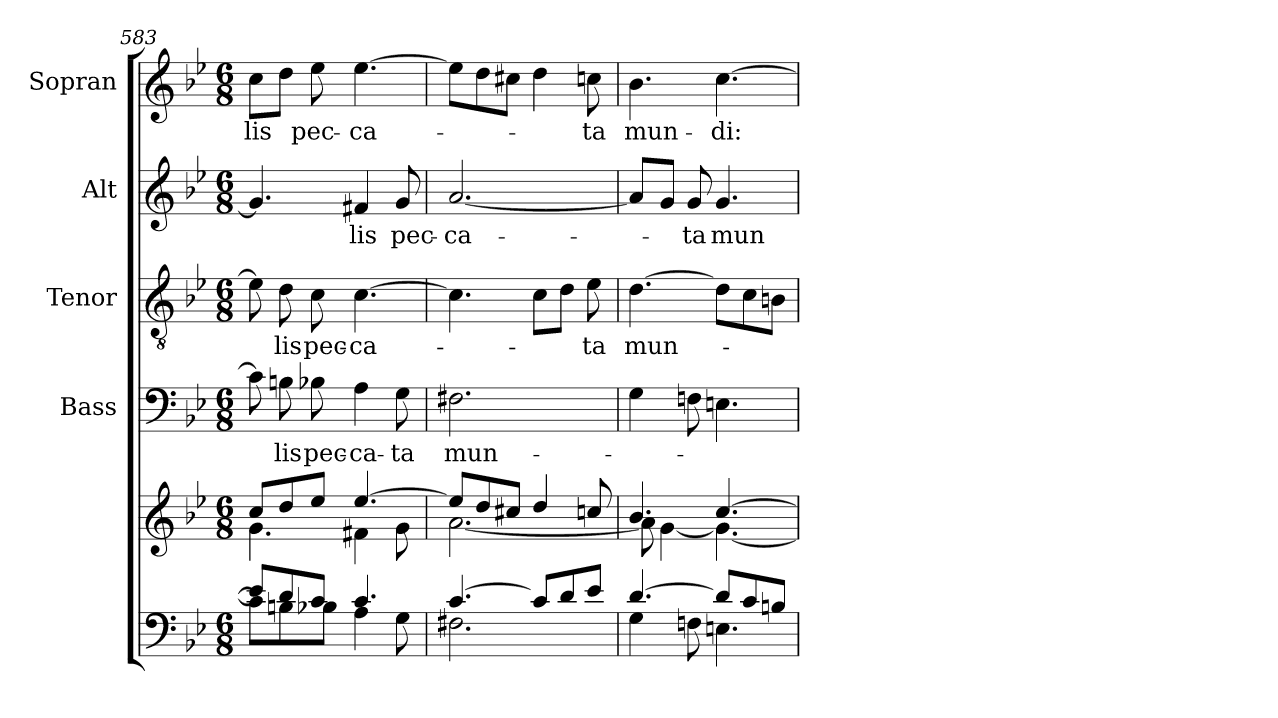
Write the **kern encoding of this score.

**kern	**kern	**kern	**text	**kern	**text	**kern	**text	**kern	**text
*part5	*part5	*part4	*part4	*part3	*part3	*part2	*part2	*part1	*part1
*staff6	*staff5	*staff4	*staff4	*staff3	*staff3	*staff2	*staff2	*staff1	*staff1
*	*	*I"Bass	*	*I"Tenor	*	*I"Alt	*	*I"Sopran	*
*	*	*I'B.	*	*I'T.	*	*I'A.	*	*I'S.	*
*clefF4	*clefG2	*clefF4	*	*clefGv2	*	*clefG2	*	*clefG2	*
*k[b-e-]	*k[b-e-]	*k[b-e-]	*	*k[b-e-]	*	*k[b-e-]	*	*k[b-e-]	*
*B-:	*B-:	*B-:	*	*B-:	*	*B-:	*	*B-:	*
*M6/8	*M6/8	*M6/8	*	*M6/8	*	*M6/8	*	*M6/8	*
=583	=583	=583	=583	=583	=583	=583	=583	=583	=583
*^	*^	*	*	*	*	*	*	*	*
!	!	!	!	!	!	!	!	!	!	!	!LO:LY:b
8e-/L]	8c\L]	8cc/L	4.g\	8c\]	.	8e-\]	.	4.g/]	.	8cc\L	-lis
!	!	!	!	!	!LO:LY:b	!	!LO:LY:b	!	!	!	!
8d/	8Bn\	8dd/	.	8Bn\	-lis	8d\	-lis	.	.	8dd\J	.
!	!	!	!	!	!LO:LY:b	!	!LO:LY:b	!	!	!	!LO:LY:b
8c/J	8B-X\J	8ee-/J	.	8B-X\	pec-	8c\	pec-	.	.	8ee-\	pec-
!	!	!	!	!	!LO:LY:b	!	!LO:LY:b	!	!LO:LY:b	!	!LO:LY:b
4.c/	4A\	[>4.ee-/	4f#X\	4A\	-ca-	[4.c\	-ca-	4f#X/	-lis	[4.ee-\	-ca-
!	!	!	!	!	!LO:LY:b	!	!	!	!LO:LY:b	!	!
.	8G\	.	8g\	8G\	-ta	.	.	8g/	pec-	.	.
=584	=584	=584	=584	=584	=584	=584	=584	=584	=584	=584	=584
!	!	!	!	!	!LO:LY:b	!	!	!	!LO:LY:b	!	!
[>4.c/	2.F#X\	8ee-/L]	[<2.a\	2.F#X\	mun-	4.c\]	.	[2.a/	-ca-	8ee-\L]	.
.	.	8dd/	.	.	.	.	.	.	.	8dd\	.
.	.	8cc#X/J	.	.	.	.	.	.	.	8cc#X\J	.
8c/L]	.	4dd/	.	.	.	8c\L	.	.	.	4dd\	.
8d/	.	.	.	.	.	8d\J	.	.	.	.	.
!	!	!	!	!	!	!	!LO:LY:b	!	!	!	!LO:LY:b
8e-/J	.	8ccn/	.	.	.	8e-\	-ta	.	.	8ccn\	-ta
=585	=585	=585	=585	=585	=585	=585	=585	=585	=585	=585	=585
!	!	!	!	!	!	!	!LO:LY:b	!	!	!	!LO:LY:b
[>4.d/	4G\	4.b-/	8a\]	4G\	.	[4.d\	mun-	8a/L]	.	4.b-\	mun-
.	.	.	[<4g\	.	.	.	.	8g/J	.	.	.
!	!	!	!	!	!	!	!	!	!LO:LY:b	!	!
.	8Fn\	.	.	8Fn\	.	.	.	8g/	-ta	.	.
!	!	!	!	!	!	!	!	!	!LO:LY:b	!	!LO:LY:b
8d/L]	4.En\	[>4.cc/	4.g\_	4.En\	.	8d\L]	.	4.g/	mun-	[4.cc\	-di:
8c/	.	.	.	.	.	8c\	.	.	.	.	.
8Bn/J	.	.	.	.	.	8Bn\J	.	.	.	.	.
*v	*v	*	*	*	*	*	*	*	*	*	*
*	*v	*v	*	*	*	*	*	*	*	*
=	=	=	=	=	=	=	=	=	=
*-	*-	*-	*-	*-	*-	*-	*-	*-	*-
